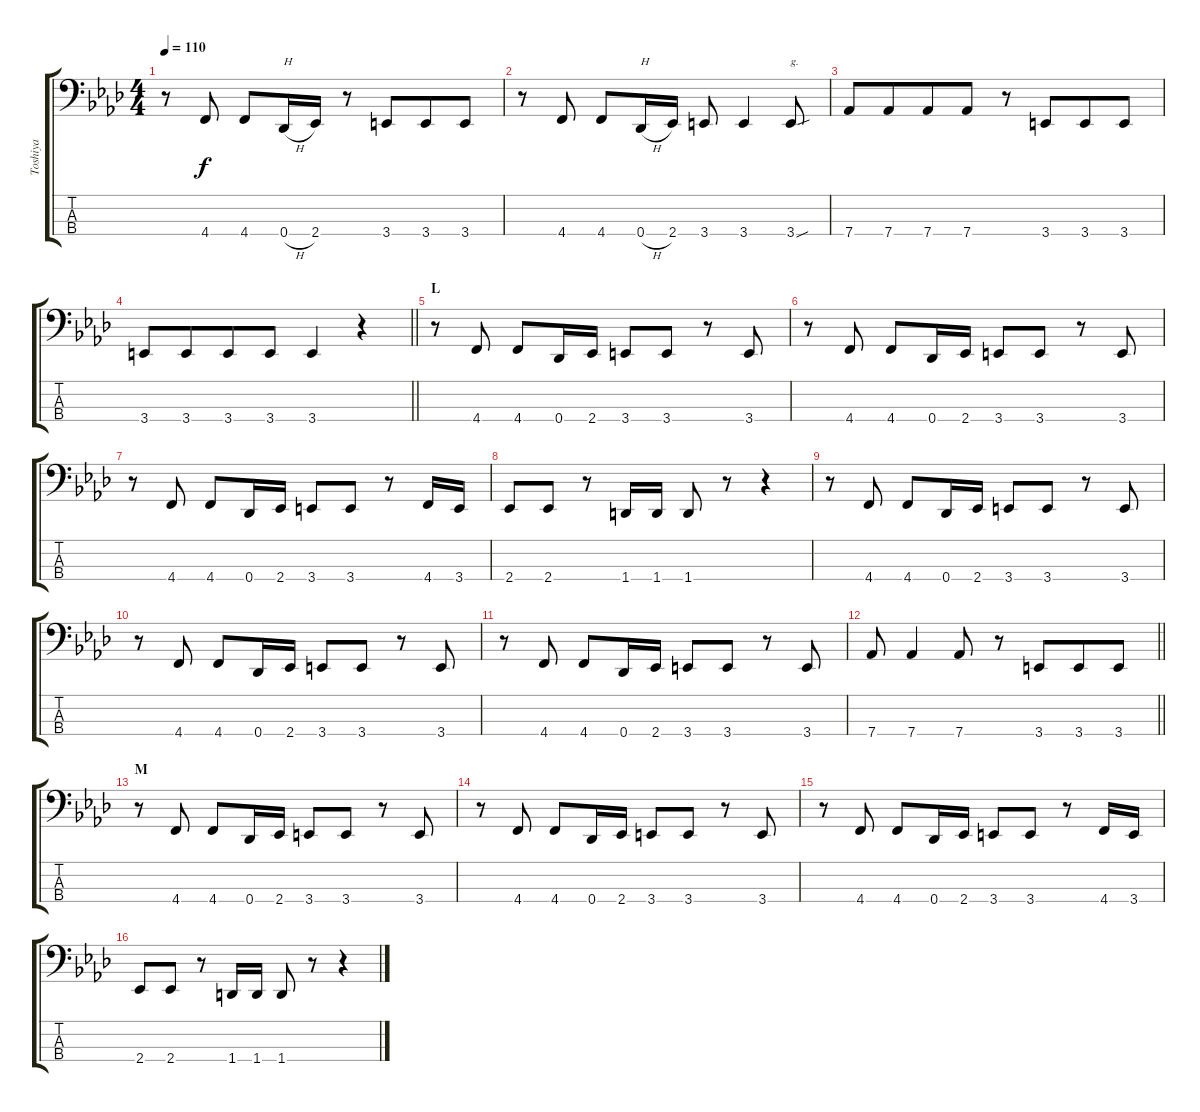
\track ("Toshiya" "Toshiya") {instrument electricbasspick}
\staff {score tabs}
\tuning (Gb2 Db2 Ab1 Db1) {hide}
\ts (4 4)
\tempo 110
\clef f4
\ks fminor
r.8{dy f} 4.4.8 4.4.8 0.4{h}.16{txt "H"} 2.4.16 r.8 3.4.8{beam merge} 3.4.8 3.4.8 |
r.8 4.4.8 4.4.8 0.4{h}.16{txt "H"} 2.4.16 3.4.8 3.4.4 3.4{sou}.8{txt "g."} |
7.4.8 7.4.8{beam merge} 7.4.8 7.4.8 r.8 3.4.8{beam merge} 3.4.8 3.4.8 |
\barLineRight lightlight
3.4.8 3.4.8{beam merge} 3.4.8 3.4.8 3.4.4 r.4 |
\section ("" "L")
r.8 4.4.8 4.4.8 0.4.16 2.4.16 3.4.8 3.4.8 r.8 3.4.8 |
r.8 4.4.8 4.4.8 0.4.16 2.4.16 3.4.8 3.4.8 r.8 3.4.8 |
r.8 4.4.8 4.4.8 0.4.16 2.4.16 3.4.8 3.4.8 r.8 4.4.16 3.4.16 |
2.4.8 2.4.8 r.8 1.4.16 1.4.16 1.4.8 r.8 r.4 |
r.8 4.4.8 4.4.8 0.4.16 2.4.16 3.4.8 3.4.8 r.8 3.4.8 |
r.8 4.4.8 4.4.8 0.4.16 2.4.16 3.4.8 3.4.8 r.8 3.4.8 |
r.8 4.4.8 4.4.8 0.4.16 2.4.16 3.4.8 3.4.8 r.8 3.4.8 |
\barLineRight lightlight
7.4.8 7.4.4 7.4.8 r.8 3.4.8{beam merge} 3.4.8 3.4.8 |
\section ("" "M")
r.8 4.4.8 4.4.8 0.4.16 2.4.16 3.4.8 3.4.8 r.8 3.4.8 |
r.8 4.4.8 4.4.8 0.4.16 2.4.16 3.4.8 3.4.8 r.8 3.4.8 |
r.8 4.4.8 4.4.8 0.4.16 2.4.16 3.4.8 3.4.8 r.8 4.4.16 3.4.16 |
2.4.8 2.4.8 r.8 1.4.16 1.4.16 1.4.8 r.8 r.4
